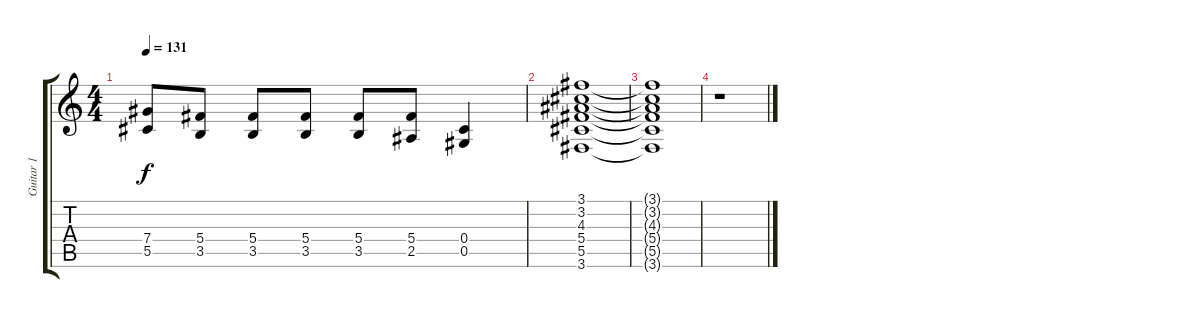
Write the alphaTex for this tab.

\track ("Guitar 1" "Guitar 1") {instrument distortionguitar}
\staff {score tabs}
\tuning (Eb4 Bb3 Gb3 Db3 Ab2 Eb2) {hide}
\ts (4 4)
\tempo 131
\clef g2
\ks c
(7.4 5.5).8{dy f} (5.4 3.5).8 (5.4 3.5).8 (5.4 3.5).8 (5.4 3.5).8 (5.4 2.5).8 (0.4 0.5).4 |
(3.1 3.2 4.3 5.4 5.5 3.6).1 |
(3.1{t} 3.2{t} 4.3{t} 5.4{t} 5.5{t} 3.6{t}).1 |
r.1
